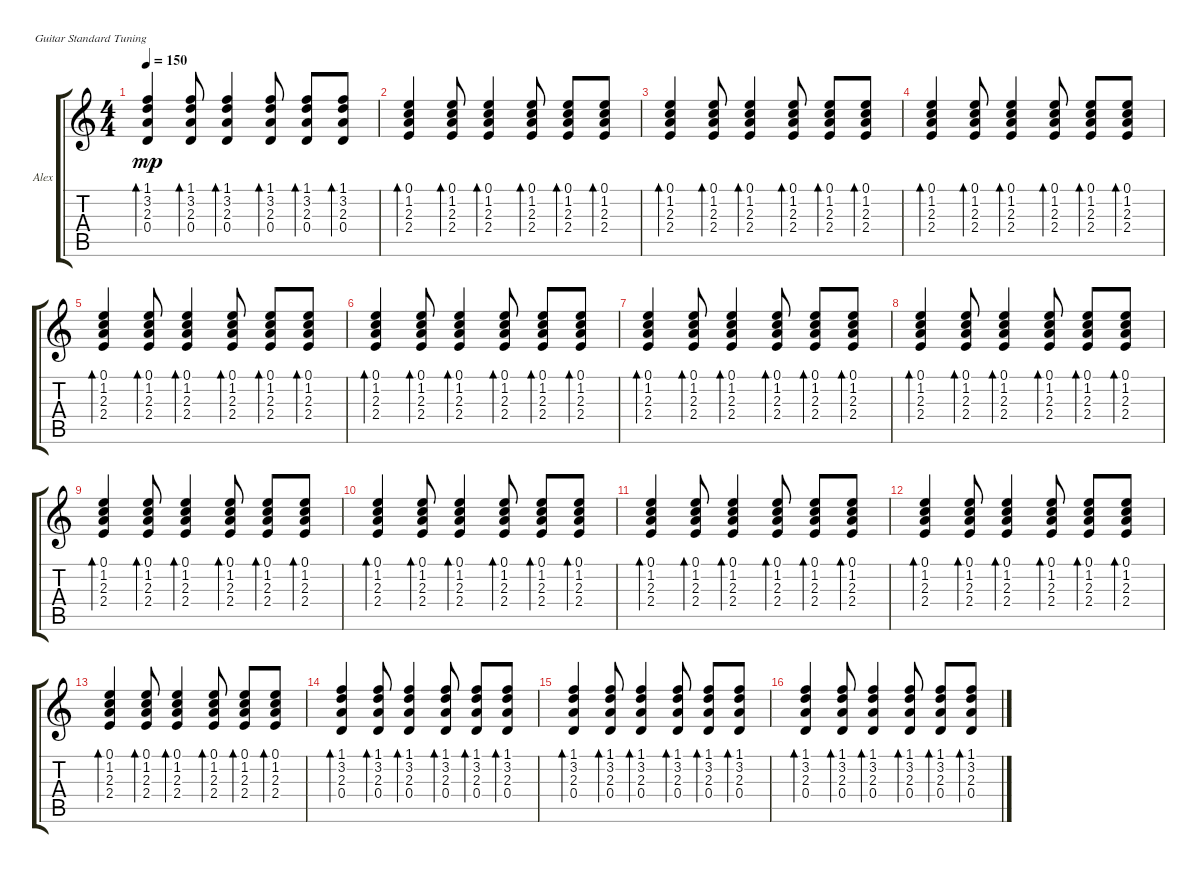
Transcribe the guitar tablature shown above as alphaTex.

\defaultSystemsLayout 4
\bracketExtendMode groupsimilarinstruments
\firstSystemTrackNameOrientation horizontal
\otherSystemsTrackNameOrientation horizontal
\track ("Alex Turner" "Alex") {instrument acousticguitarsteel}
\staff {score tabs}
\tuning (E4 B3 G3 D3 A2 E2)
\ts (4 4)
\tempo 150
\clef g2
\ks c
(3.2 2.3 0.4 1.1).4{bd 62 dy mp} (3.2 2.3 0.4 1.1).8{bd 78} (3.2 2.3 0.4 1.1).4{bd 78} (3.2 2.3 0.4 1.1).8{bd 78} (3.2 2.3 0.4 1.1).8{bd 78} (3.2 2.3 0.4 1.1).8{bd 78} |
(1.2 2.3 2.4 0.1).4{bd 62} (1.2 2.3 2.4 0.1).8{bd 78} (1.2 2.3 2.4 0.1).4{bd 78} (1.2 2.3 2.4 0.1).8{bd 78} (1.2 2.3 2.4 0.1).8{bd 78} (1.2 2.3 2.4 0.1).8{bd 78} |
(1.2 2.3 2.4 0.1).4{bd 62} (1.2 2.3 2.4 0.1).8{bd 78} (1.2 2.3 2.4 0.1).4{bd 78} (1.2 2.3 2.4 0.1).8{bd 78} (1.2 2.3 2.4 0.1).8{bd 78} (1.2 2.3 2.4 0.1).8{bd 78} |
(1.2 2.3 2.4 0.1).4{bd 62} (1.2 2.3 2.4 0.1).8{bd 78} (1.2 2.3 2.4 0.1).4{bd 78} (1.2 2.3 2.4 0.1).8{bd 78} (1.2 2.3 2.4 0.1).8{bd 78} (1.2 2.3 2.4 0.1).8{bd 78} |
(1.2 2.3 2.4 0.1).4{bd 62} (1.2 2.3 2.4 0.1).8{bd 78} (1.2 2.3 2.4 0.1).4{bd 78} (1.2 2.3 2.4 0.1).8{bd 78} (1.2 2.3 2.4 0.1).8{bd 78} (1.2 2.3 2.4 0.1).8{bd 78} |
(1.2 2.3 2.4 0.1).4{bd 62} (1.2 2.3 2.4 0.1).8{bd 78} (1.2 2.3 2.4 0.1).4{bd 78} (1.2 2.3 2.4 0.1).8{bd 78} (1.2 2.3 2.4 0.1).8{bd 78} (1.2 2.3 2.4 0.1).8{bd 78} |
(1.2 2.3 2.4 0.1).4{bd 62} (1.2 2.3 2.4 0.1).8{bd 78} (1.2 2.3 2.4 0.1).4{bd 78} (1.2 2.3 2.4 0.1).8{bd 78} (1.2 2.3 2.4 0.1).8{bd 78} (1.2 2.3 2.4 0.1).8{bd 78} |
(1.2 2.3 2.4 0.1).4{bd 62} (1.2 2.3 2.4 0.1).8{bd 78} (1.2 2.3 2.4 0.1).4{bd 78} (1.2 2.3 2.4 0.1).8{bd 78} (1.2 2.3 2.4 0.1).8{bd 78} (1.2 2.3 2.4 0.1).8{bd 78} |
(1.2 2.3 2.4 0.1).4{bd 62} (1.2 2.3 2.4 0.1).8{bd 78} (1.2 2.3 2.4 0.1).4{bd 78} (1.2 2.3 2.4 0.1).8{bd 78} (1.2 2.3 2.4 0.1).8{bd 78} (1.2 2.3 2.4 0.1).8{bd 78} |
(1.2 2.3 2.4 0.1).4{bd 62} (1.2 2.3 2.4 0.1).8{bd 78} (1.2 2.3 2.4 0.1).4{bd 78} (1.2 2.3 2.4 0.1).8{bd 78} (1.2 2.3 2.4 0.1).8{bd 78} (1.2 2.3 2.4 0.1).8{bd 78} |
(1.2 2.3 2.4 0.1).4{bd 62} (1.2 2.3 2.4 0.1).8{bd 78} (1.2 2.3 2.4 0.1).4{bd 78} (1.2 2.3 2.4 0.1).8{bd 78} (1.2 2.3 2.4 0.1).8{bd 78} (1.2 2.3 2.4 0.1).8{bd 78} |
(1.2 2.3 2.4 0.1).4{bd 62} (1.2 2.3 2.4 0.1).8{bd 78} (1.2 2.3 2.4 0.1).4{bd 78} (1.2 2.3 2.4 0.1).8{bd 78} (1.2 2.3 2.4 0.1).8{bd 78} (1.2 2.3 2.4 0.1).8{bd 78} |
(1.2 2.3 2.4 0.1).4{bd 62} (1.2 2.3 2.4 0.1).8{bd 78} (1.2 2.3 2.4 0.1).4{bd 78} (1.2 2.3 2.4 0.1).8{bd 78} (1.2 2.3 2.4 0.1).8{bd 78} (1.2 2.3 2.4 0.1).8{bd 78} |
(3.2 2.3 0.4 1.1).4{bd 62} (3.2 2.3 0.4 1.1).8{bd 78} (3.2 2.3 0.4 1.1).4{bd 78} (3.2 2.3 0.4 1.1).8{bd 78} (3.2 2.3 0.4 1.1).8{bd 78} (3.2 2.3 0.4 1.1).8{bd 78} |
(3.2 2.3 0.4 1.1).4{bd 62} (3.2 2.3 0.4 1.1).8{bd 78} (3.2 2.3 0.4 1.1).4{bd 78} (3.2 2.3 0.4 1.1).8{bd 78} (3.2 2.3 0.4 1.1).8{bd 78} (3.2 2.3 0.4 1.1).8{bd 78} |
(3.2 2.3 0.4 1.1).4{bd 62} (3.2 2.3 0.4 1.1).8{bd 78} (3.2 2.3 0.4 1.1).4{bd 78} (3.2 2.3 0.4 1.1).8{bd 78} (3.2 2.3 0.4 1.1).8{bd 78} (3.2 2.3 0.4 1.1).8{bd 78}
